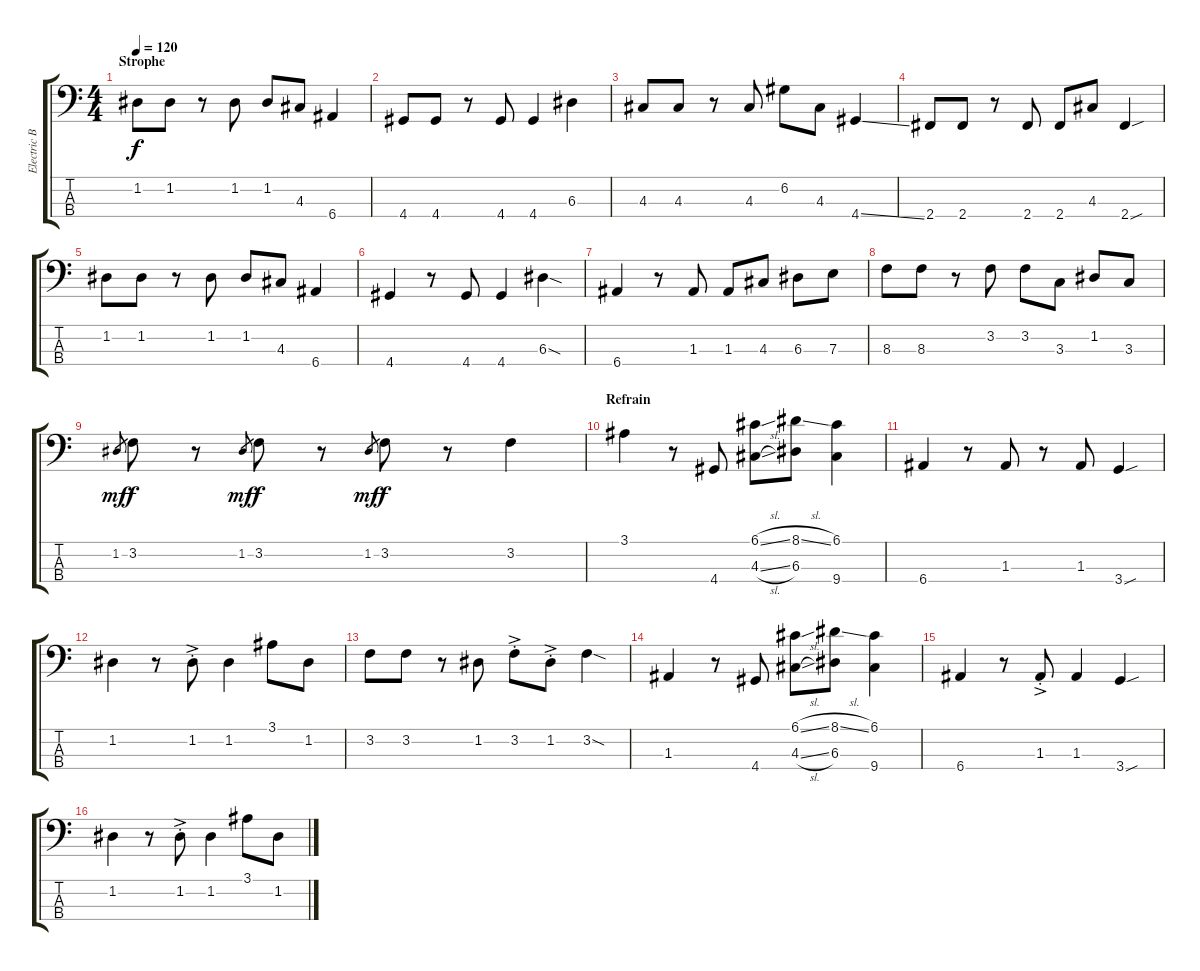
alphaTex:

\track ("Electric Bass" "Electric B") {instrument electricbassfinger}
\staff {score tabs}
\tuning (G2 D2 A1 E1) {hide}
\ts (4 4)
\section ("" "Strophe")
\tempo 120
\clef f4
\ks c
1.2.8{dy f} 1.2.8 r.8 1.2.8 1.2.8 4.3.8 6.4.4 |
4.4.8 4.4.8 r.8 4.4.8 4.4.4 6.3.4 |
4.3.8 4.3.8 r.8 4.3.8 6.2.8 4.3.8 4.4{ss}.4 |
2.4.8 2.4.8 r.8 2.4.8 2.4.8 4.3.8 2.4{sou}.4 |
1.2.8 1.2.8 r.8 1.2.8 1.2.8 4.3.8 6.4.4 |
4.4.4 r.8 4.4.8 4.4.4 6.3{sod}.4 |
6.4.4 r.8 1.3.8 1.3.8 4.3.8 6.3.8 7.3.8 |
8.3.8 8.3.8 r.8 3.2.8 3.2.8 3.3.8 1.2.8 3.3.8 |
1.2.8{gr dy mf} 3.2.8{dy f} r.8 1.2.8{gr dy mf} 3.2.8{dy f} r.8 1.2.8{gr dy mf} 3.2.8{dy f} r.8 3.2.4 |
\section ("" "Refrain")
3.1.4 r.8 4.4.8 (6.1{sl} 4.3{sl}).8 (8.1{sl} 6.3).8 (6.1 9.4).4 |
6.4.4 r.8 1.3.8 r.8 1.3.8 3.4{sou}.4 |
1.2.4 r.8 1.2{ac st}.8 1.2.4 3.1.8 1.2.8 |
3.2.8 3.2.8 r.8 1.2.8 3.2{ac st}.8 1.2{ac st}.8 3.2{sod}.4 |
1.3.4 r.8 4.4.8 (6.1{sl} 4.3{sl}).8 (8.1{sl} 6.3).8 (6.1 9.4).4 |
6.4.4 r.8 1.3{ac st}.8 1.3.4 3.4{sou}.4 |
1.2.4 r.8 1.2{ac st}.8 1.2.4 3.1.8 1.2.8
